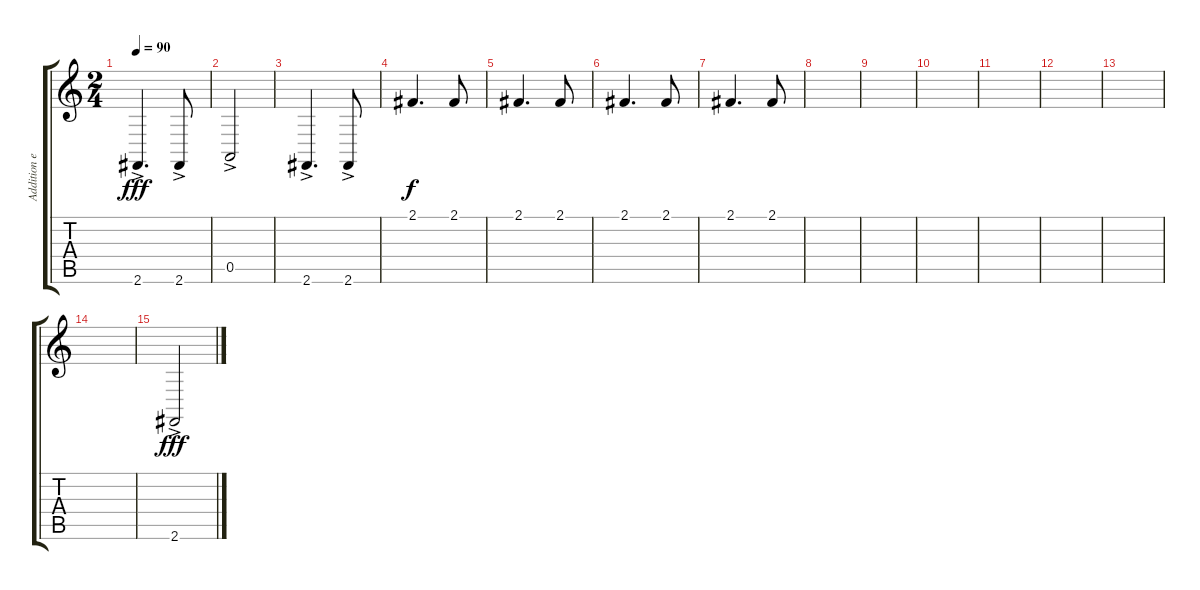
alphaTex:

\track ("Addition effects + instruments" "Addition e") {instrument stringensemble1}
\staff {score tabs}
\tuning (E4 B3 G3 D3 A2 E2) {hide}
\ts (2 4)
\tempo 90
\clef g2
\ks c
2.6{ac}.4{d dy fff volume 16 instrument taikodrum} 2.6{ac}.8 |
0.5{ac}.2 |
2.6{ac}.4{d volume 16 instrument taikodrum} 2.6{ac}.8 |
2.1.4{d dy f volume 16 instrument taikodrum} 2.1.8 |
2.1.4{d volume 16 instrument taikodrum} 2.1.8 |
2.1.4{d volume 16 instrument taikodrum} 2.1.8 |
2.1.4{d volume 16 instrument taikodrum} 2.1.8 |
|
|
|
|
|
|
|
2.6{ac}.2{dy fff}
